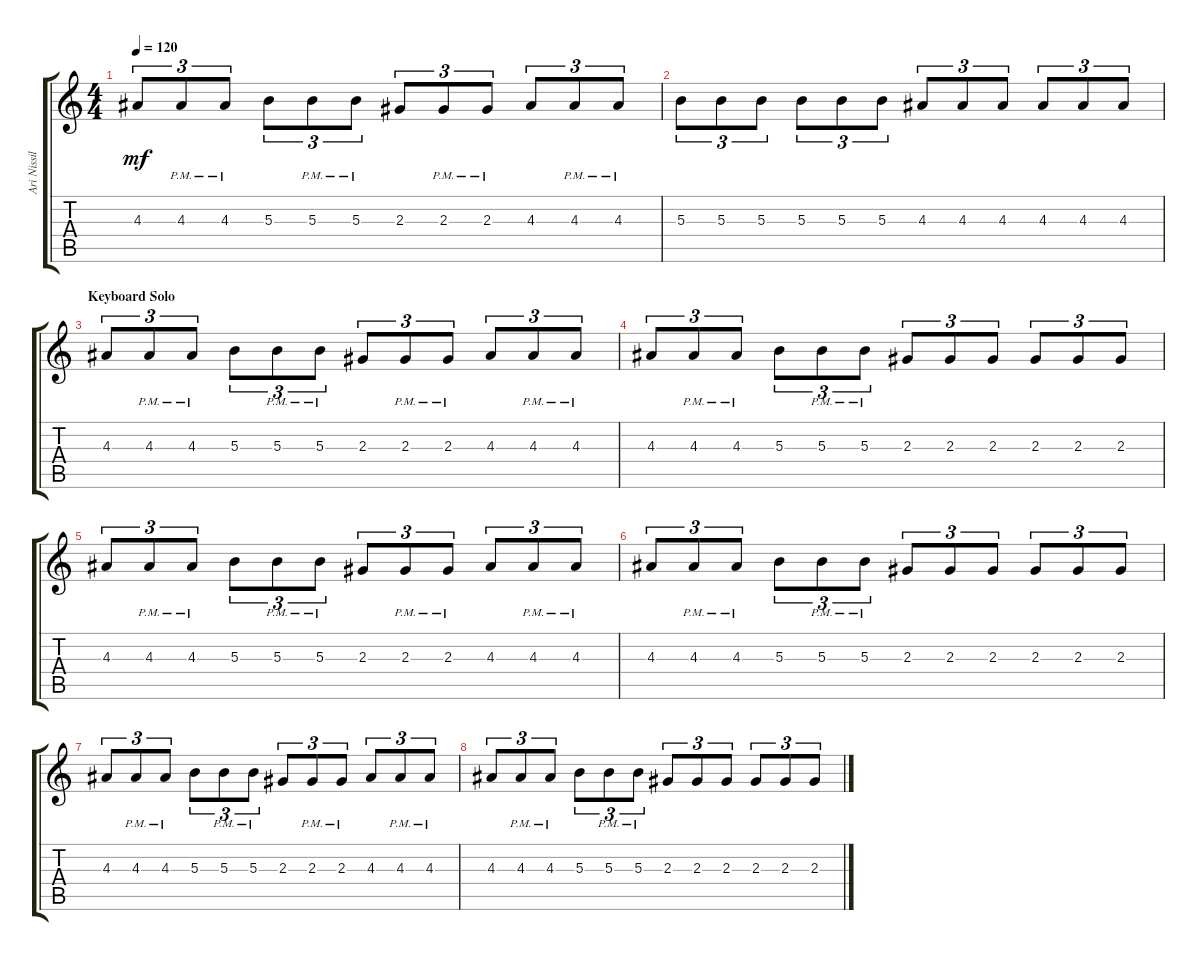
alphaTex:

\track ("Ari Nissila (rhythm)" "Ari Nissil") {instrument distortionguitar}
\staff {score tabs}
\tuning (Eb4 Bb3 Gb3 Db3 Ab2 Eb2) {hide}
\ts (4 4)
\tempo 120
\clef g2
\ks c
4.3.8{tu (3 2) dy mf} 4.3{pm}.8{tu (3 2)} 4.3{pm}.8{tu (3 2)} 5.3.8{tu (3 2)} 5.3{pm}.8{tu (3 2)} 5.3{pm}.8{tu (3 2)} 2.3.8{tu (3 2)} 2.3{pm}.8{tu (3 2)} 2.3{pm}.8{tu (3 2)} 4.3.8{tu (3 2)} 4.3{pm}.8{tu (3 2)} 4.3{pm}.8{tu (3 2)} |
5.3.8{tu (3 2)} 5.3.8{tu (3 2)} 5.3.8{tu (3 2)} 5.3.8{tu (3 2)} 5.3.8{tu (3 2)} 5.3.8{tu (3 2)} 4.3.8{tu (3 2)} 4.3.8{tu (3 2)} 4.3.8{tu (3 2)} 4.3.8{tu (3 2)} 4.3.8{tu (3 2)} 4.3.8{tu (3 2)} |
\section ("" "Keyboard Solo")
4.3.8{tu (3 2)} 4.3{pm}.8{tu (3 2)} 4.3{pm}.8{tu (3 2)} 5.3.8{tu (3 2)} 5.3{pm}.8{tu (3 2)} 5.3{pm}.8{tu (3 2)} 2.3.8{tu (3 2)} 2.3{pm}.8{tu (3 2)} 2.3{pm}.8{tu (3 2)} 4.3.8{tu (3 2)} 4.3{pm}.8{tu (3 2)} 4.3{pm}.8{tu (3 2)} |
4.3.8{tu (3 2)} 4.3{pm}.8{tu (3 2)} 4.3{pm}.8{tu (3 2)} 5.3.8{tu (3 2)} 5.3{pm}.8{tu (3 2)} 5.3{pm}.8{tu (3 2)} 2.3.8{tu (3 2)} 2.3.8{tu (3 2)} 2.3.8{tu (3 2)} 2.3.8{tu (3 2)} 2.3.8{tu (3 2)} 2.3.8{tu (3 2)} |
4.3.8{tu (3 2)} 4.3{pm}.8{tu (3 2)} 4.3{pm}.8{tu (3 2)} 5.3.8{tu (3 2)} 5.3{pm}.8{tu (3 2)} 5.3{pm}.8{tu (3 2)} 2.3.8{tu (3 2)} 2.3{pm}.8{tu (3 2)} 2.3{pm}.8{tu (3 2)} 4.3.8{tu (3 2)} 4.3{pm}.8{tu (3 2)} 4.3{pm}.8{tu (3 2)} |
4.3.8{tu (3 2)} 4.3{pm}.8{tu (3 2)} 4.3{pm}.8{tu (3 2)} 5.3.8{tu (3 2)} 5.3{pm}.8{tu (3 2)} 5.3{pm}.8{tu (3 2)} 2.3.8{tu (3 2)} 2.3.8{tu (3 2)} 2.3.8{tu (3 2)} 2.3.8{tu (3 2)} 2.3.8{tu (3 2)} 2.3.8{tu (3 2)} |
4.3.8{tu (3 2)} 4.3{pm}.8{tu (3 2)} 4.3{pm}.8{tu (3 2)} 5.3.8{tu (3 2)} 5.3{pm}.8{tu (3 2)} 5.3{pm}.8{tu (3 2)} 2.3.8{tu (3 2)} 2.3{pm}.8{tu (3 2)} 2.3{pm}.8{tu (3 2)} 4.3.8{tu (3 2)} 4.3{pm}.8{tu (3 2)} 4.3{pm}.8{tu (3 2)} |
4.3.8{tu (3 2)} 4.3{pm}.8{tu (3 2)} 4.3{pm}.8{tu (3 2)} 5.3.8{tu (3 2)} 5.3{pm}.8{tu (3 2)} 5.3{pm}.8{tu (3 2)} 2.3.8{tu (3 2)} 2.3.8{tu (3 2)} 2.3.8{tu (3 2)} 2.3.8{tu (3 2)} 2.3.8{tu (3 2)} 2.3.8{tu (3 2)}
